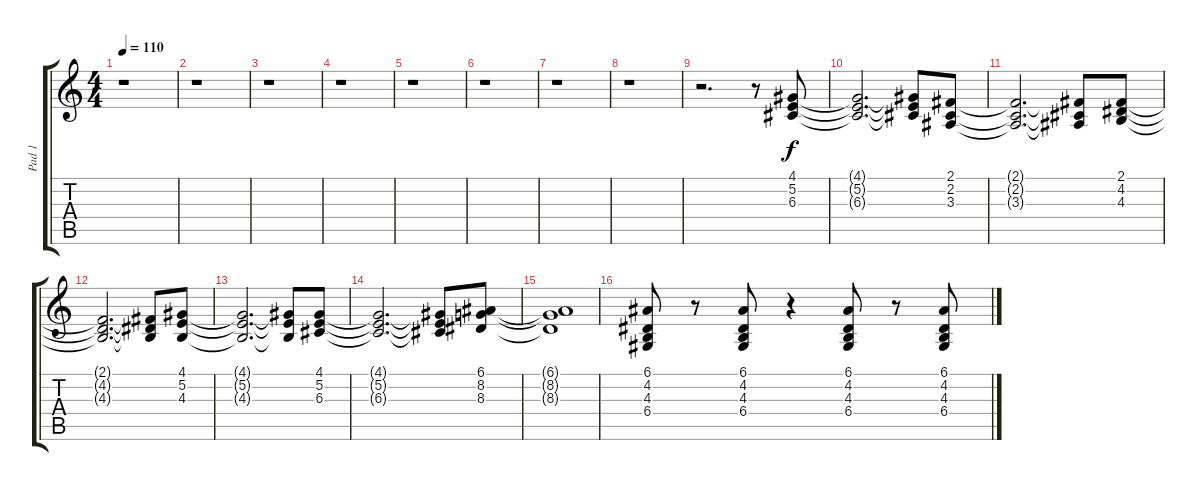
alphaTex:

\track ("Pad 1" "Pad 1") {instrument pad1newage}
\staff {score tabs}
\tuning (E4 B3 G3 D3 A2 E2) {hide}
\ts (4 4)
\tempo 110
\clef g2
\ks c
r.1{dy f} |
r.1 |
r.1 |
r.1 |
r.1 |
r.1 |
r.1 |
r.1 |
r.2{d} r.8 (4.1 5.2 6.3).8 |
(4.1{t} 5.2{t} 6.3{t}).2{d} (4.1{t} 5.2{t} 6.3{t}).8 (2.1 2.2 3.3).8 |
(2.1{t} 2.2{t} 3.3{t}).2{d} (2.1{t} 2.2{t} 3.3{t}).8 (2.1 4.2 4.3).8 |
(2.1{t} 4.2{t} 4.3{t}).2{d} (2.1{t} 4.2{t} 4.3{t}).8 (4.1 5.2 4.3).8 |
(4.1{t} 5.2{t} 4.3{t}).2{d} (4.1{t} 5.2{t} 4.3{t}).8 (4.1 5.2 6.3).8 |
(4.1{t} 5.2{t} 6.3{t}).2{d} (4.1{t} 5.2{t} 6.3{t}).8 (6.1 8.2 8.3).8 |
(6.1{t} 8.2{t} 8.3{t}).1 |
(6.1 4.2 4.3 6.4).8 r.8 (6.1 4.2 4.3 6.4).8 r.4 (6.1 4.2 4.3 6.4).8 r.8 (6.1 4.2 4.3 6.4).8
